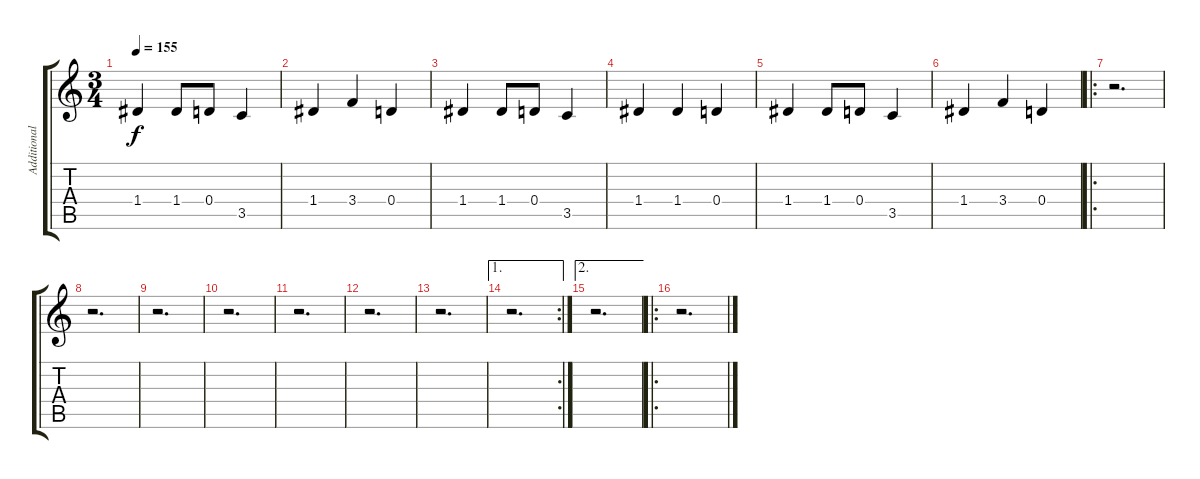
\track ("Additional Guitar" "Additional") {instrument distortionguitar}
\staff {score tabs}
\tuning (E4 B3 G3 D3 A2 E2) {hide}
\ts (3 4)
\tempo 155
\clef g2
\ks c
1.4.4{dy f} 1.4.8 0.4.8 3.5.4 |
1.4.4 3.4.4 0.4.4 |
1.4.4 1.4.8 0.4.8 3.5.4 |
1.4.4 1.4.4 0.4.4 |
1.4.4 1.4.8 0.4.8 3.5.4 |
1.4.4 3.4.4 0.4.4 |
\ro
r.2{d} |
r.2{d} |
r.2{d} |
r.2{d} |
r.2{d} |
r.2{d} |
r.2{d} |
\ae 1
\rc 2
r.2{d} |
\ae 2
r.2{d} |
\ro
r.2{d}
